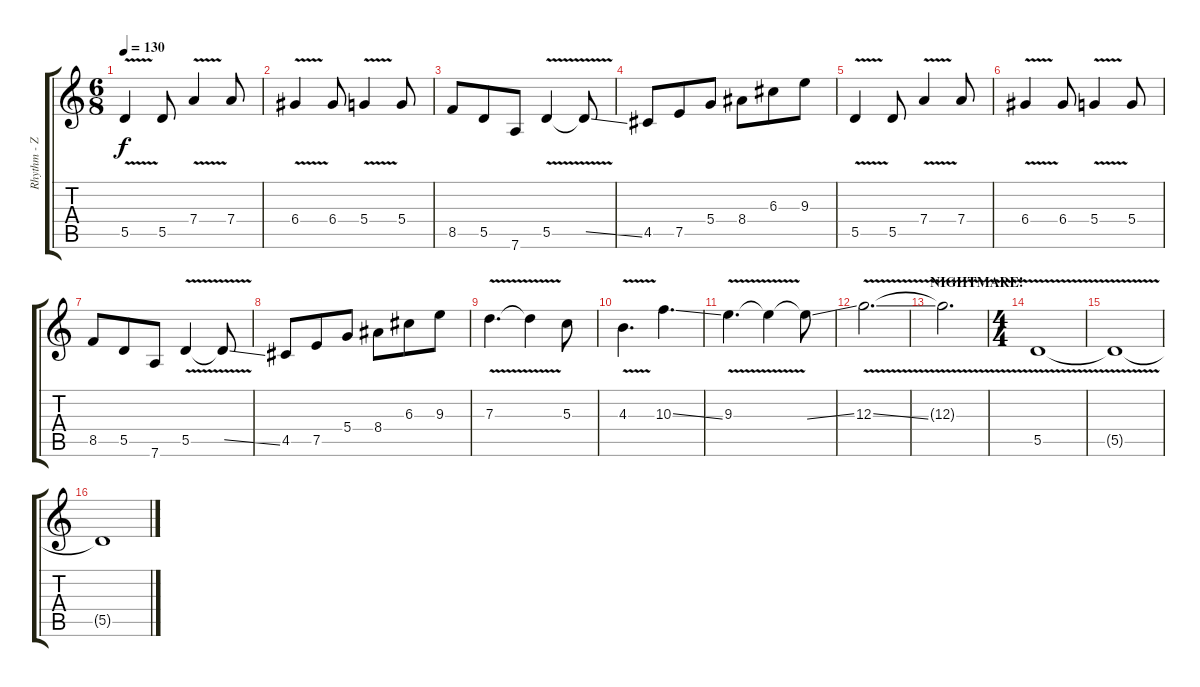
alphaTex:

\track ("Rhythm - Zacky Vengeance" "Rhythm - Z") {instrument distortionguitar}
\staff {score tabs}
\tuning (E4 B3 G3 D3 A2 D2) {hide}
\ts (6 8)
\tempo 130
\clef g2
\ks c
5.5{v}.4{dy f} 5.5.8 7.4{v}.4 7.4.8 |
6.4{v}.4 6.4.8 5.4{v}.4 5.4.8 |
8.5.8 5.5.8 7.6.8 5.5{v}.4 5.5{ss t}.8 |
4.5.8 7.5.8 5.4.8 8.4.8 6.3.8 9.3.8 |
5.5{v}.4 5.5.8 7.4{v}.4 7.4.8 |
6.4{v}.4 6.4.8 5.4{v}.4 5.4.8 |
8.5.8 5.5.8 7.6.8 5.5{v}.4 5.5{ss t}.8 |
4.5.8 7.5.8 5.4.8 8.4.8 6.3.8 9.3.8 |
7.3{v}.4{d} 7.3{t}.4 5.3.8 |
4.3{v}.4{d} 10.3{ss}.4{d} |
9.3{v}.4{d} 9.3{t}.4 9.3{ss t}.8 |
12.3{v ss}.2{d} |
\section ("" "NIGHTMARE!")
12.3{t}.2{d} |
\ts (4 4)
5.5{v}.1 |
5.5{t}.1 |
5.5{t}.1
